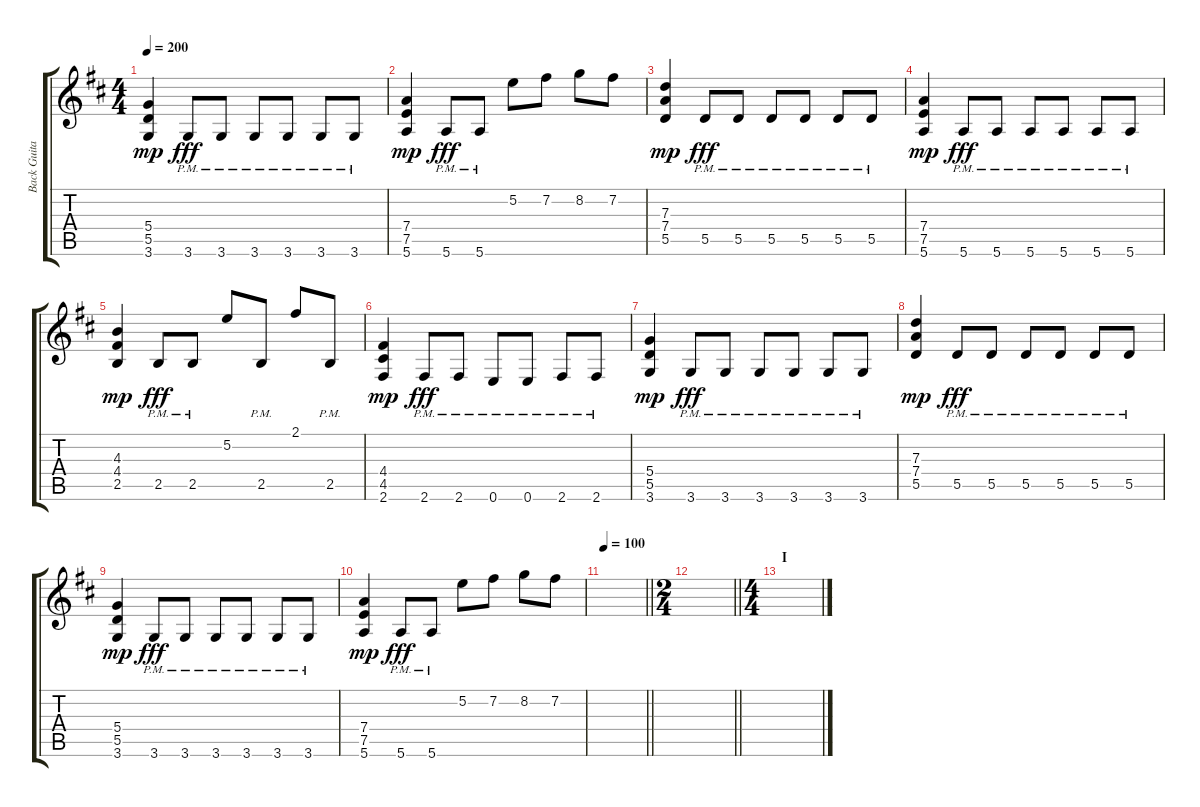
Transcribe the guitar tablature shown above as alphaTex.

\track ("Back Guitar(Right ch.)" "Back Guita") {instrument distortionguitar}
\staff {score tabs}
\tuning (E4 B3 G3 D3 A2 E2) {hide}
\ts (4 4)
\tempo 200
\clef g2
\ks d
(5.4 5.5 3.6).4{dy mp} 3.6{pm}.8{dy fff} 3.6{pm}.8 3.6{pm}.8 3.6{pm}.8 3.6{pm}.8 3.6{pm}.8 |
(7.4 7.5 5.6).4{dy mp} 5.6{pm}.8{dy fff} 5.6{pm}.8 5.2.8 7.2.8 8.2.8 7.2.8 |
(7.3 7.4 5.5).4{dy mp} 5.5{pm}.8{dy fff} 5.5{pm}.8 5.5{pm}.8 5.5{pm}.8 5.5{pm}.8 5.5{pm}.8 |
(7.4 7.5 5.6).4{dy mp} 5.6{pm}.8{dy fff} 5.6{pm}.8 5.6{pm}.8 5.6{pm}.8 5.6{pm}.8 5.6{pm}.8 |
(4.3 4.4 2.5).4{dy mp} 2.5{pm}.8{dy fff} 2.5{pm}.8 5.2.8 2.5{pm}.8 2.1.8 2.5{pm}.8 |
(4.4 4.5 2.6).4{dy mp} 2.6{pm}.8{dy fff} 2.6{pm}.8 0.6{pm}.8 0.6{pm}.8 2.6{pm}.8 2.6{pm}.8 |
(5.4 5.5 3.6).4{dy mp} 3.6{pm}.8{dy fff} 3.6{pm}.8 3.6{pm}.8 3.6{pm}.8 3.6{pm}.8 3.6{pm}.8 |
(7.3 7.4 5.5).4{dy mp} 5.5{pm}.8{dy fff} 5.5{pm}.8 5.5{pm}.8 5.5{pm}.8 5.5{pm}.8 5.5{pm}.8 |
(5.4 5.5 3.6).4{dy mp} 3.6{pm}.8{dy fff} 3.6{pm}.8 3.6{pm}.8 3.6{pm}.8 3.6{pm}.8 3.6{pm}.8 |
(7.4 7.5 5.6).4{dy mp} 5.6{pm}.8{dy fff} 5.6{pm}.8 5.2.8 7.2.8 8.2.8 7.2.8 |
\tempo 100
\barLineRight lightlight
|
\ts (2 4)
\barLineRight lightlight
|
\ts (4 4)
\section ("" "I")
